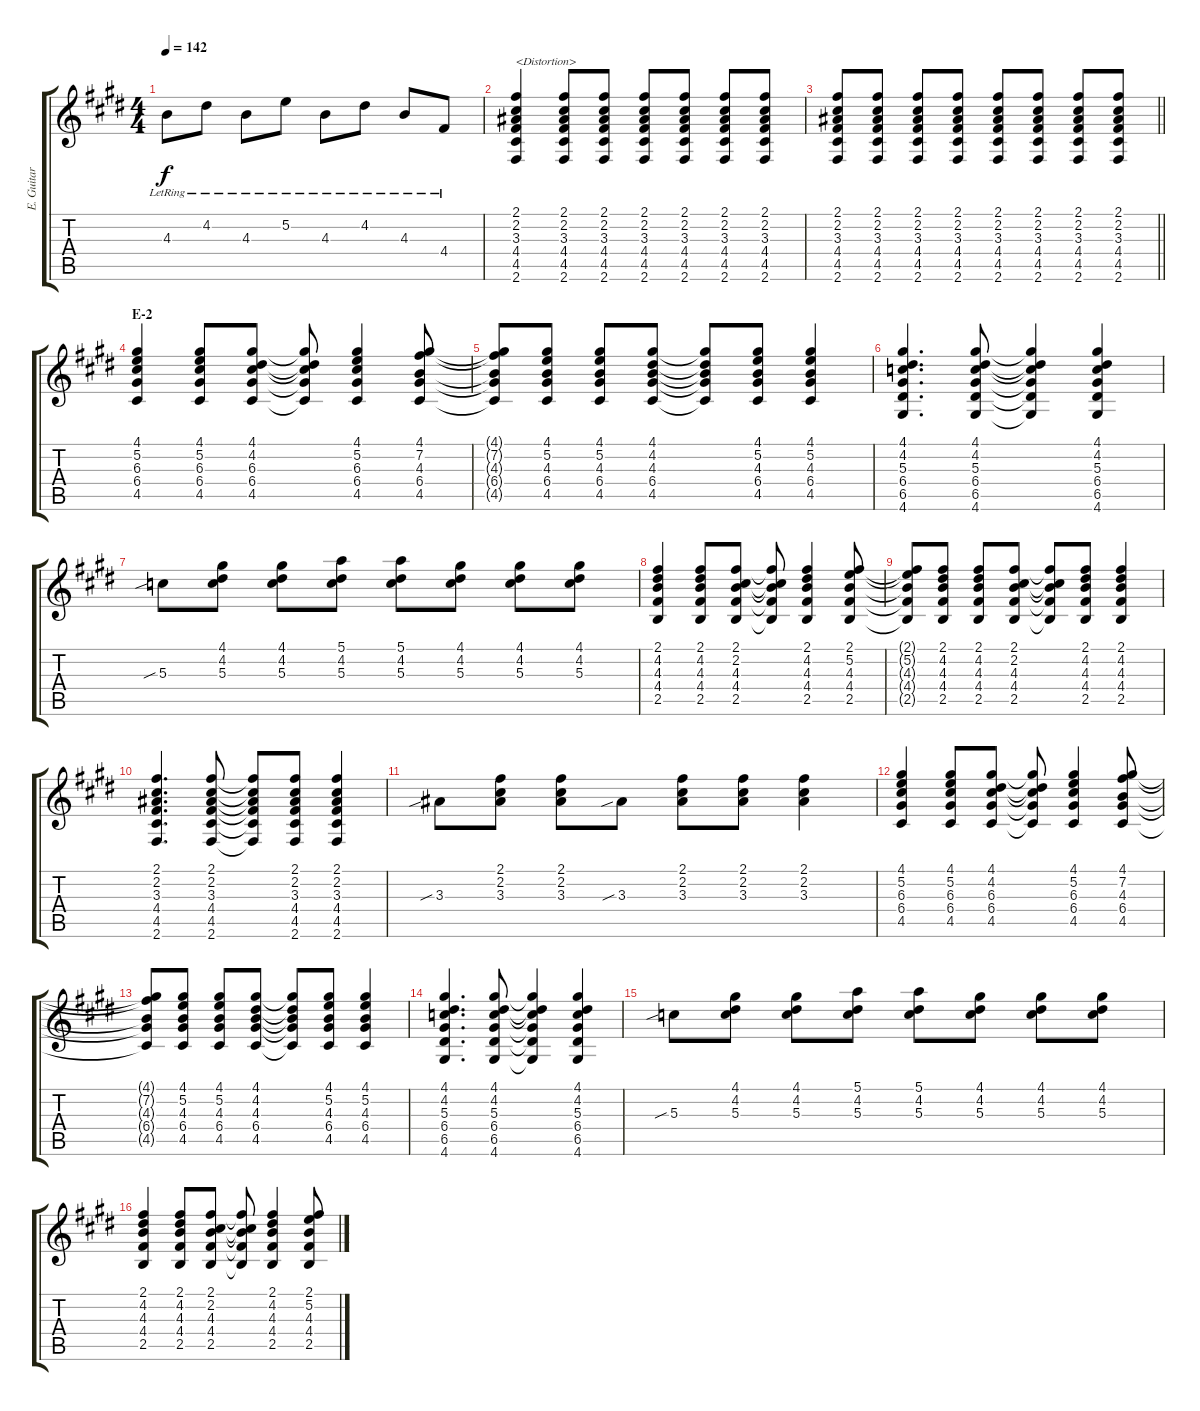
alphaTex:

\track ("E. Guitar" "E. Guitar") {instrument overdrivenguitar}
\staff {score tabs}
\tuning (E4 B3 G3 D3 A2 E2) {hide}
\ts (4 4)
\tempo 142
\clef g2
\ks e
4.3{lr}.8{dy f} 4.2{lr}.8 4.3{lr}.8 5.2{lr}.8 4.3{lr}.8 4.2{lr}.8 4.3{lr}.8 4.4{lr}.8 |
(2.1 2.2 3.3 4.4 4.5 2.6).4{txt "<Distortion>" instrument overdrivenguitar} (2.1 2.2 3.3 4.4 4.5 2.6).8 (2.1 2.2 3.3 4.4 4.5 2.6).8 (2.1 2.2 3.3 4.4 4.5 2.6).8 (2.1 2.2 3.3 4.4 4.5 2.6).8 (2.1 2.2 3.3 4.4 4.5 2.6).8 (2.1 2.2 3.3 4.4 4.5 2.6).8 |
\barLineRight lightlight
(2.1 2.2 3.3 4.4 4.5 2.6).8 (2.1 2.2 3.3 4.4 4.5 2.6).8 (2.1 2.2 3.3 4.4 4.5 2.6).8 (2.1 2.2 3.3 4.4 4.5 2.6).8 (2.1 2.2 3.3 4.4 4.5 2.6).8 (2.1 2.2 3.3 4.4 4.5 2.6).8 (2.1 2.2 3.3 4.4 4.5 2.6).8 (2.1 2.2 3.3 4.4 4.5 2.6).8 |
\section ("" "E-2")
(4.1 5.2 6.3 6.4 4.5).4 (4.1 5.2 6.3 6.4 4.5).8 (4.1 4.2 6.3 6.4 4.5).8 (4.1{t} 4.2{t} 6.3{t} 6.4{t} 4.5{t}).8 (4.1 5.2 6.3 6.4 4.5).4 (4.1 7.2 4.3 6.4 4.5).8 |
(4.1{t} 7.2{t} 4.3{t} 6.4{t} 4.5{t}).8 (4.1 5.2 4.3 6.4 4.5).8 (4.1 5.2 4.3 6.4 4.5).8 (4.1 4.2 4.3 6.4 4.5).8 (4.1{t} 4.2{t} 4.3{t} 6.4{t} 4.5{t}).8 (4.1 5.2 4.3 6.4 4.5).8 (4.1 5.2 4.3 6.4 4.5).4 |
(4.1 4.2 5.3 6.4 6.5 4.6).4{d} (4.1 4.2 5.3 6.4 6.5 4.6).8 (4.1{t} 4.2{t} 5.3{t} 6.4{t} 6.5{t} 4.6{t}).4 (4.1 4.2 5.3 6.4 6.5 4.6).4 |
5.3{sib}.8 (4.1 4.2 5.3).8 (4.1 4.2 5.3).8 (5.1 4.2 5.3).8 (5.1 4.2 5.3).8 (4.1 4.2 5.3).8 (4.1 4.2 5.3).8 (4.1 4.2 5.3).8 |
(2.1 4.2 4.3 4.4 2.5).4 (2.1 4.2 4.3 4.4 2.5).8 (2.1 2.2 4.3 4.4 2.5).8 (2.1{t} 2.2{t} 4.3{t} 4.4{t} 2.5{t}).8 (2.1 4.2 4.3 4.4 2.5).4 (2.1 5.2 4.3 4.4 2.5).8 |
(2.1{t} 5.2{t} 4.3{t} 4.4{t} 2.5{t}).8 (2.1 4.2 4.3 4.4 2.5).8 (2.1 4.2 4.3 4.4 2.5).8 (2.1 2.2 4.3 4.4 2.5).8 (2.1{t} 2.2{t} 4.3{t} 4.4{t} 2.5{t}).8 (2.1 4.2 4.3 4.4 2.5).8 (2.1 4.2 4.3 4.4 2.5).4 |
(2.1 2.2 3.3 4.4 4.5 2.6).4{d} (2.1 2.2 3.3 4.4 4.5 2.6).8 (2.1{t} 2.2{t} 3.3{t} 4.4{t} 4.5{t} 2.6{t}).8 (2.1 2.2 3.3 4.4 4.5 2.6).8 (2.1 2.2 3.3 4.4 4.5 2.6).4 |
3.3{sib}.8 (2.1 2.2 3.3).8 (2.1 2.2 3.3).8 3.3{sib}.8 (2.1 2.2 3.3).8 (2.1 2.2 3.3).8 (2.1 2.2 3.3).4 |
(4.1 5.2 6.3 6.4 4.5).4 (4.1 5.2 6.3 6.4 4.5).8 (4.1 4.2 6.3 6.4 4.5).8 (4.1{t} 4.2{t} 6.3{t} 6.4{t} 4.5{t}).8 (4.1 5.2 6.3 6.4 4.5).4 (4.1 7.2 4.3 6.4 4.5).8 |
(4.1{t} 7.2{t} 4.3{t} 6.4{t} 4.5{t}).8 (4.1 5.2 4.3 6.4 4.5).8 (4.1 5.2 4.3 6.4 4.5).8 (4.1 4.2 4.3 6.4 4.5).8 (4.1{t} 4.2{t} 4.3{t} 6.4{t} 4.5{t}).8 (4.1 5.2 4.3 6.4 4.5).8 (4.1 5.2 4.3 6.4 4.5).4 |
(4.1 4.2 5.3 6.4 6.5 4.6).4{d} (4.1 4.2 5.3 6.4 6.5 4.6).8 (4.1{t} 4.2{t} 5.3{t} 6.4{t} 6.5{t} 4.6{t}).4 (4.1 4.2 5.3 6.4 6.5 4.6).4 |
5.3{sib}.8 (4.1 4.2 5.3).8 (4.1 4.2 5.3).8 (5.1 4.2 5.3).8 (5.1 4.2 5.3).8 (4.1 4.2 5.3).8 (4.1 4.2 5.3).8 (4.1 4.2 5.3).8 |
(2.1 4.2 4.3 4.4 2.5).4 (2.1 4.2 4.3 4.4 2.5).8 (2.1 2.2 4.3 4.4 2.5).8 (2.1{t} 2.2{t} 4.3{t} 4.4{t} 2.5{t}).8 (2.1 4.2 4.3 4.4 2.5).4 (2.1 5.2 4.3 4.4 2.5).8
